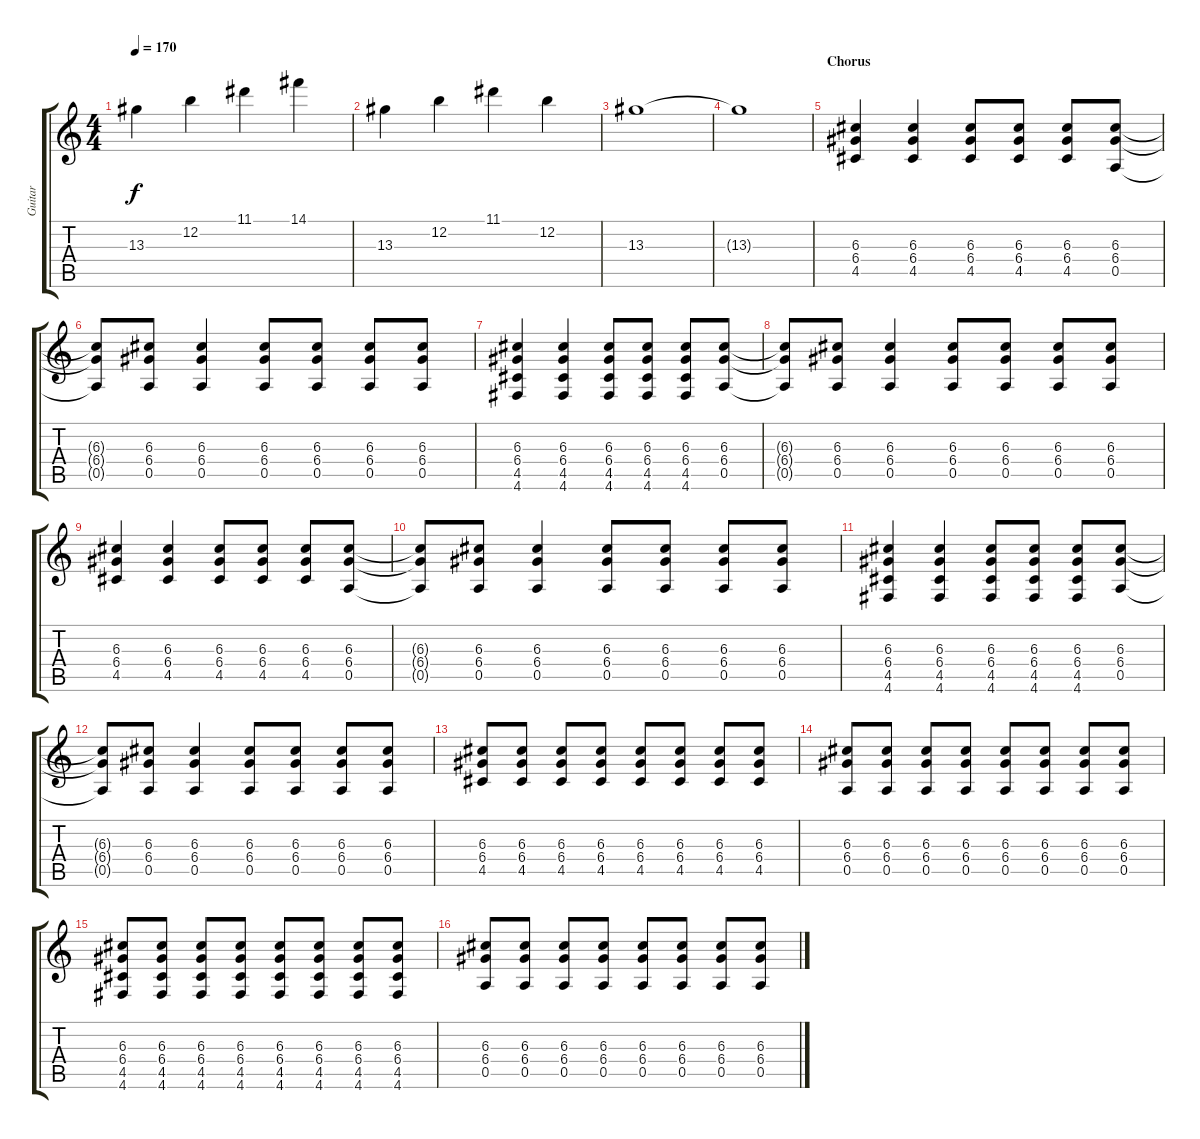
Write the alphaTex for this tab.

\track ("Guitar" "Guitar") {instrument distortionguitar}
\staff {score tabs}
\tuning (E4 B3 G3 D3 A2 D2) {hide}
\ts (4 4)
\tempo 170
\clef g2
\ks c
13.3.4{dy f} 12.2.4 11.1.4 14.1.4 |
13.3.4 12.2.4 11.1.4 12.2.4 |
13.3.1{volume 3} |
13.3{t}.1 |
\section ("" "Chorus")
(6.3 6.4 4.5).4{volume 13} (6.3 6.4 4.5).4 (6.3 6.4 4.5).8 (6.3 6.4 4.5).8 (6.3 6.4 4.5).8 (6.3 6.4 0.5).8 |
(6.3{t} 6.4{t} 0.5{t}).8 (6.3 6.4 0.5).8 (6.3 6.4 0.5).4 (6.3 6.4 0.5).8 (6.3 6.4 0.5).8 (6.3 6.4 0.5).8 (6.3 6.4 0.5).8 |
(6.3 6.4 4.5 4.6).4 (6.3 6.4 4.5 4.6).4 (6.3 6.4 4.5 4.6).8 (6.3 6.4 4.5 4.6).8 (6.3 6.4 4.5 4.6).8 (6.3 6.4 0.5).8 |
(6.3{t} 6.4{t} 0.5{t}).8 (6.3 6.4 0.5).8 (6.3 6.4 0.5).4 (6.3 6.4 0.5).8 (6.3 6.4 0.5).8 (6.3 6.4 0.5).8 (6.3 6.4 0.5).8 |
(6.3 6.4 4.5).4 (6.3 6.4 4.5).4 (6.3 6.4 4.5).8 (6.3 6.4 4.5).8 (6.3 6.4 4.5).8 (6.3 6.4 0.5).8 |
(6.3{t} 6.4{t} 0.5{t}).8 (6.3 6.4 0.5).8 (6.3 6.4 0.5).4 (6.3 6.4 0.5).8 (6.3 6.4 0.5).8 (6.3 6.4 0.5).8 (6.3 6.4 0.5).8 |
(6.3 6.4 4.5 4.6).4 (6.3 6.4 4.5 4.6).4 (6.3 6.4 4.5 4.6).8 (6.3 6.4 4.5 4.6).8 (6.3 6.4 4.5 4.6).8 (6.3 6.4 0.5).8 |
(6.3{t} 6.4{t} 0.5{t}).8 (6.3 6.4 0.5).8 (6.3 6.4 0.5).4 (6.3 6.4 0.5).8 (6.3 6.4 0.5).8 (6.3 6.4 0.5).8 (6.3 6.4 0.5).8 |
(6.3 6.4 4.5).8 (6.3 6.4 4.5).8 (6.3 6.4 4.5).8 (6.3 6.4 4.5).8 (6.3 6.4 4.5).8 (6.3 6.4 4.5).8 (6.3 6.4 4.5).8 (6.3 6.4 4.5).8 |
(6.3 6.4 0.5).8 (6.3 6.4 0.5).8 (6.3 6.4 0.5).8 (6.3 6.4 0.5).8 (6.3 6.4 0.5).8 (6.3 6.4 0.5).8 (6.3 6.4 0.5).8 (6.3 6.4 0.5).8 |
(6.3 6.4 4.5 4.6).8 (6.3 6.4 4.5 4.6).8 (6.3 6.4 4.5 4.6).8 (6.3 6.4 4.5 4.6).8 (6.3 6.4 4.5 4.6).8 (6.3 6.4 4.5 4.6).8 (6.3 6.4 4.5 4.6).8 (6.3 6.4 4.5 4.6).8 |
(6.3 6.4 0.5).8 (6.3 6.4 0.5).8 (6.3 6.4 0.5).8 (6.3 6.4 0.5).8 (6.3 6.4 0.5).8 (6.3 6.4 0.5).8 (6.3 6.4 0.5).8 (6.3 6.4 0.5).8
